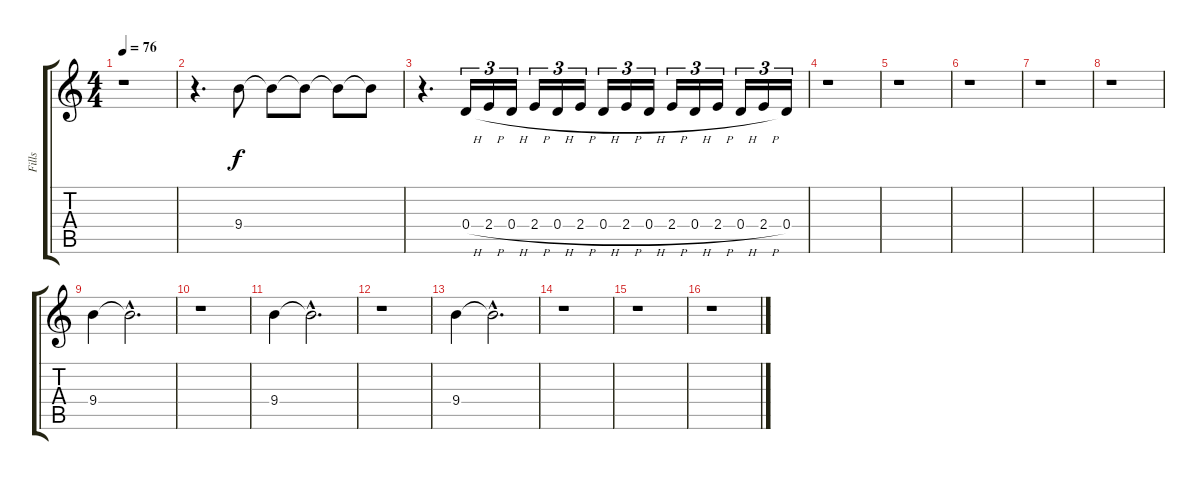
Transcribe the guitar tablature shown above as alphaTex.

\track ("Fills" "Fills") {instrument guitarharmonics}
\staff {score tabs}
\tuning (E4 B3 G3 D3 A2 E2) {hide}
\ts (4 4)
\tempo 76
\clef g2
\ks c
r.1{dy f} |
r.4{d} 9.4.8{volume 9} 9.4{t}.8{volume 10} 9.4{t}.8{volume 12} 9.4{t}.8{volume 14} 9.4{t}.8{volume 16} |
r.4{d} 0.4{h}.16{tu (3 2) instrument distortionguitar} 2.4{h}.16{tu (3 2)} 0.4{h}.16{tu (3 2)} 2.4{h}.16{tu (3 2)} 0.4{h}.16{tu (3 2)} 2.4{h}.16{tu (3 2)} 0.4{h}.16{tu (3 2)} 2.4{h}.16{tu (3 2)} 0.4{h}.16{tu (3 2)} 2.4{h}.16{tu (3 2)} 0.4{h}.16{tu (3 2)} 2.4{h}.16{tu (3 2)} 0.4{h}.16{tu (3 2)} 2.4{h}.16{tu (3 2)} 0.4.16{tu (3 2)} |
r.1 |
r.1 |
r.1 |
r.1 |
r.1 |
9.4.4{volume 12} 9.4{hac t}.2{d volume 16} |
r.1 |
9.4.4{volume 12} 9.4{hac t}.2{d volume 16} |
r.1 |
9.4.4{volume 12} 9.4{hac t}.2{d volume 16} |
r.1 |
r.1 |
r.1
